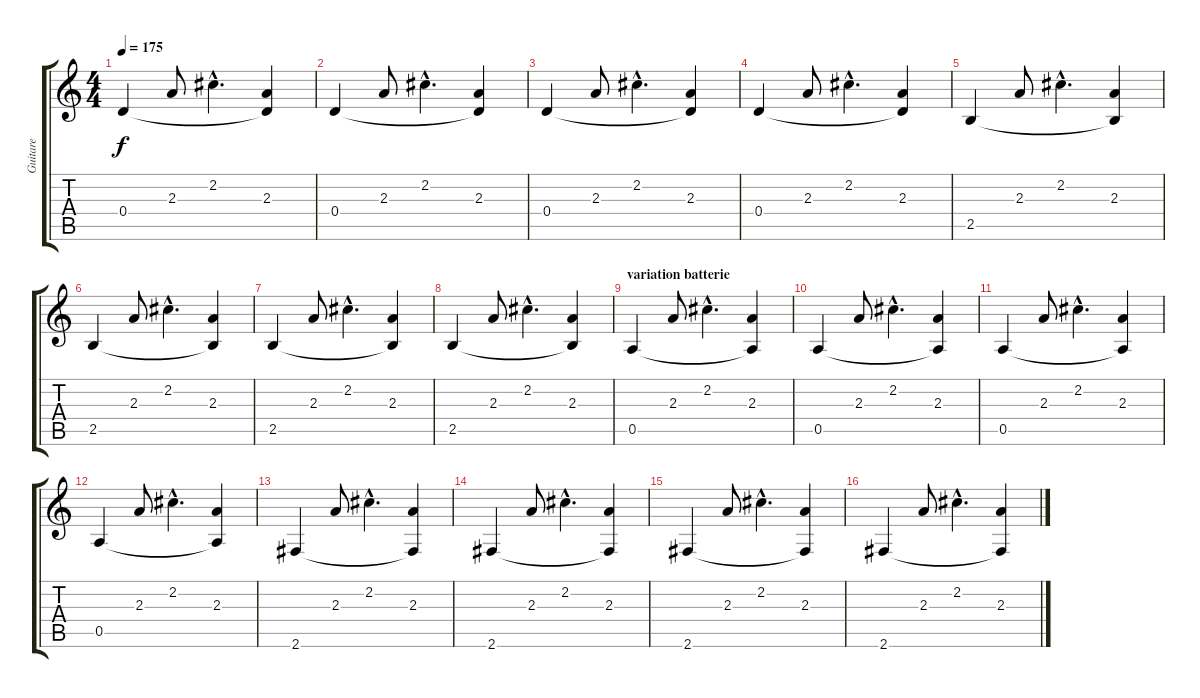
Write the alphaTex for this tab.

\track ("Guitare" "Guitare") {instrument electricguitarclean}
\staff {score tabs}
\tuning (E4 B3 G3 D3 A2 E2) {hide}
\ts (4 4)
\tempo 175
\clef g2
\ks c
0.4.4{dy f} 2.3.8 2.2{hac}.4{d} (2.3 0.4{t}).4 |
0.4.4 2.3.8 2.2{hac}.4{d} (2.3 0.4{t}).4 |
0.4.4 2.3.8 2.2{hac}.4{d} (2.3 0.4{t}).4 |
0.4.4 2.3.8 2.2{hac}.4{d} (2.3 0.4{t}).4 |
2.5.4 2.3.8 2.2{hac}.4{d} (2.3 2.5{t}).4 |
2.5.4 2.3.8 2.2{hac}.4{d} (2.3 2.5{t}).4 |
2.5.4 2.3.8 2.2{hac}.4{d} (2.3 2.5{t}).4 |
2.5.4 2.3.8 2.2{hac}.4{d} (2.3 2.5{t}).4 |
\section ("" "variation batterie")
0.5.4 2.3.8 2.2{hac}.4{d} (2.3 0.5{t}).4 |
0.5.4 2.3.8 2.2{hac}.4{d} (2.3 0.5{t}).4 |
0.5.4 2.3.8 2.2{hac}.4{d} (2.3 0.5{t}).4 |
0.5.4 2.3.8 2.2{hac}.4{d} (2.3 0.5{t}).4 |
2.6.4 2.3.8 2.2{hac}.4{d} (2.3 2.6{t}).4 |
2.6.4 2.3.8 2.2{hac}.4{d} (2.3 2.6{t}).4 |
2.6.4 2.3.8 2.2{hac}.4{d} (2.3 2.6{t}).4 |
2.6.4 2.3.8 2.2{hac}.4{d} (2.3 2.6{t}).4
